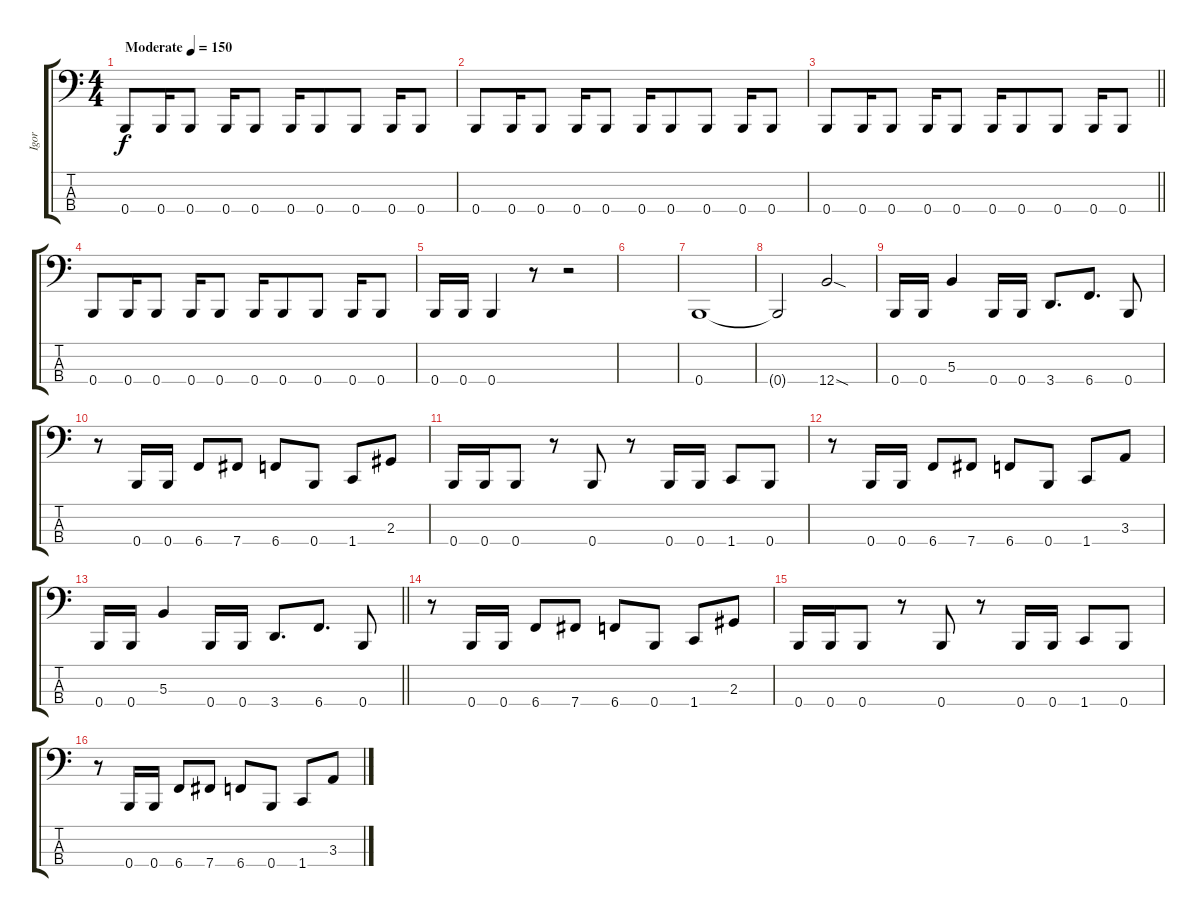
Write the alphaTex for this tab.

\track ("Igor" "Igor") {instrument slapbass1}
\staff {score tabs}
\tuning (E2 B1 Gb1 B0) {hide}
\ts (4 4)
\tempo (150 "Moderate")
\clef f4
\ks c
0.4.8{dy f instrument slapbass1} 0.4.16 0.4.8 0.4.16 0.4.8 0.4.16 0.4.8 0.4.8 0.4.16 0.4.8 |
0.4.8 0.4.16 0.4.8 0.4.16 0.4.8 0.4.16 0.4.8 0.4.8 0.4.16 0.4.8 |
\barLineRight lightlight
0.4.8 0.4.16 0.4.8 0.4.16 0.4.8 0.4.16 0.4.8 0.4.8 0.4.16 0.4.8 |
0.4.8 0.4.16 0.4.8 0.4.16 0.4.8 0.4.16 0.4.8 0.4.8 0.4.16 0.4.8 |
0.4.16 0.4.16 0.4.4 r.8 r.2 |
|
0.4.1 |
0.4{t}.2 12.4{sod}.2 |
0.4.16 0.4.16 5.3.4 0.4.16 0.4.16 3.4.8{d} 6.4.8{d} 0.4.8 |
r.8 0.4.16 0.4.16 6.4.8 7.4.8 6.4.8 0.4.8 1.4.8 2.3.8 |
0.4.16 0.4.16 0.4.8 r.8 0.4.8 r.8 0.4.16 0.4.16 1.4.8 0.4.8 |
r.8 0.4.16 0.4.16 6.4.8 7.4.8 6.4.8 0.4.8 1.4.8 3.3.8 |
\barLineRight lightlight
0.4.16 0.4.16 5.3.4 0.4.16 0.4.16 3.4.8{d} 6.4.8{d} 0.4.8 |
r.8 0.4.16 0.4.16 6.4.8 7.4.8 6.4.8 0.4.8 1.4.8 2.3.8 |
0.4.16 0.4.16 0.4.8 r.8 0.4.8 r.8 0.4.16 0.4.16 1.4.8 0.4.8 |
r.8 0.4.16 0.4.16 6.4.8 7.4.8 6.4.8 0.4.8 1.4.8 3.3.8
